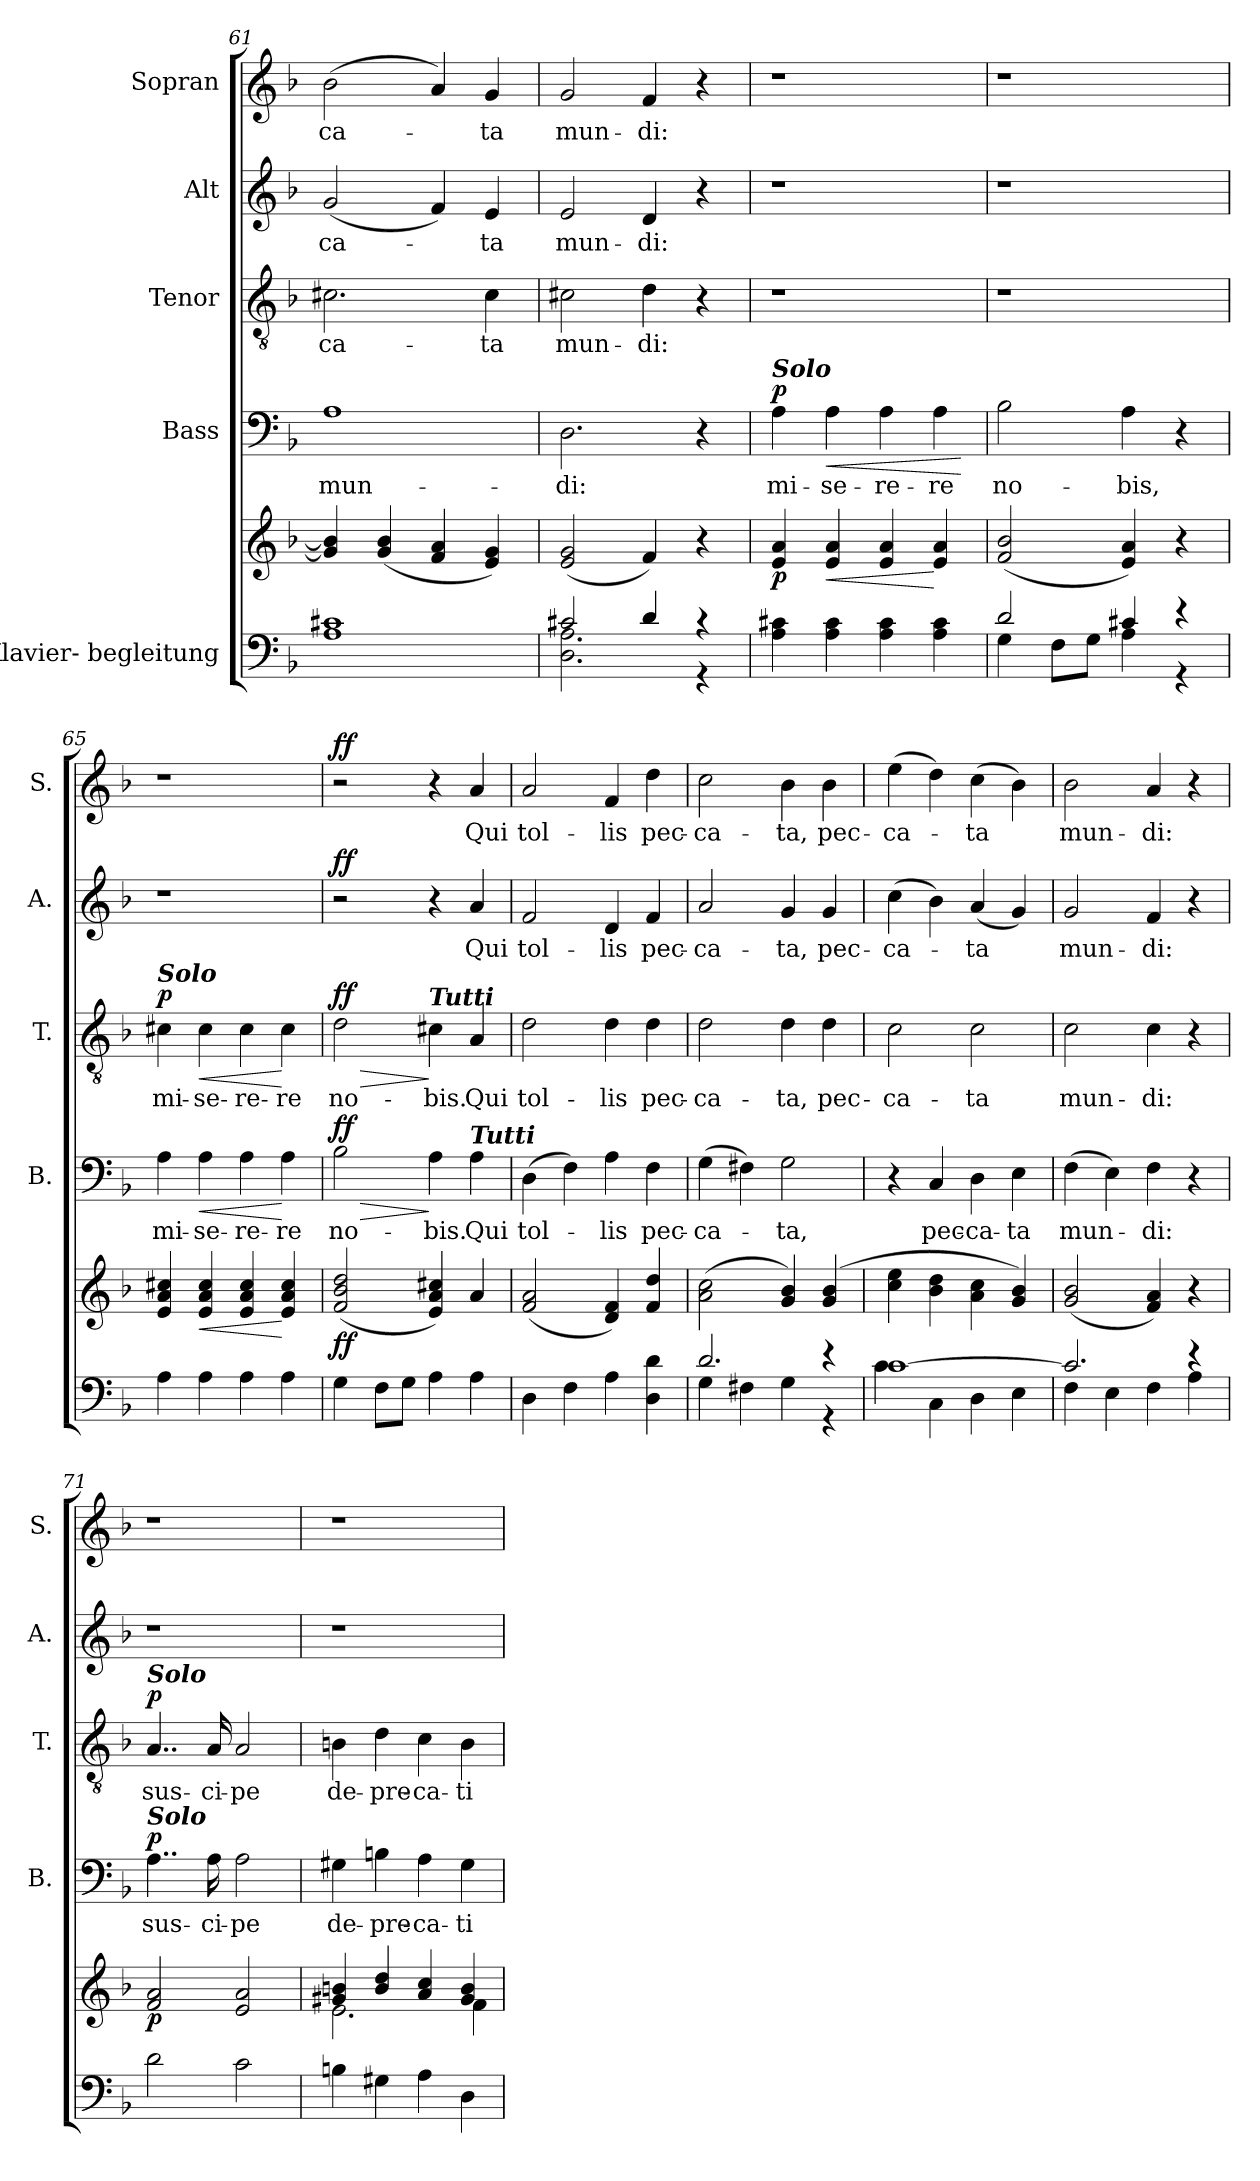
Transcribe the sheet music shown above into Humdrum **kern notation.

**kern	**kern	**dynam	**kern	**text	**dynam	**kern	**text	**dynam	**kern	**text	**dynam	**kern	**text	**dynam
*part5	*part5	*part5	*part4	*part4	*part4	*part3	*part3	*part3	*part2	*part2	*part2	*part1	*part1	*part1
*staff6	*staff5	*staff5/6	*staff4	*staff4	*staff4	*staff3	*staff3	*staff3	*staff2	*staff2	*staff2	*staff1	*staff1	*staff1
*I"Klavier- begleitung	*	*	*I"Bass	*	*	*I"Tenor	*	*	*I"Alt	*	*	*I"Sopran	*	*
*	*	*	*I'B.	*	*	*I'T.	*	*	*I'A.	*	*	*I'S.	*	*
*clefF4	*clefG2	*	*clefF4	*	*	*clefGv2	*	*	*clefG2	*	*	*clefG2	*	*
*k[b-]	*k[b-]	*	*k[b-]	*	*	*k[b-]	*	*	*k[b-]	*	*	*k[b-]	*	*
=61	=61	=61	=61	=61	=61	=61	=61	=61	=61	=61	=61	=61	=61	=61
*^	*	*	*	*	*	*	*	*	*	*	*	*	*	*
1c#X	1A	4g/] 4b-/]	.	1A	mun-	.	2.c#X\	-ca-	.	(2g/	-ca-	.	(>2b-\	-ca-	.
.	.	(4g/ 4b-/	.	.	.	.	.	.	.	.	.	.	.	.	.
.	.	4f/ 4a/	.	.	.	.	.	.	.	4f/)	.	.	4a/)	.	.
.	.	4e/ 4g/)	.	.	.	.	4c#\	-ta	.	4e/	-ta	.	4g/	-ta	.
=62	=62	=62	=62	=62	=62	=62	=62	=62	=62	=62	=62	=62	=62	=62	=62
2c#X/	2.D\ 2.A\	(2e/ 2g/	.	2.D\	-di:	.	2c#X\	mun-	.	2e/	mun-	.	2g/	mun-	.
4d/	.	4f/)	.	.	.	.	4d\	-di:	.	4d/	-di:	.	4f/	-di:	.
4r	4r	4r	.	4r	.	.	4r	.	.	4r	.	.	4r	.	.
=63	=63	=63	=63	=63	=63	=63	=63	=63	=63	=63	=63	=63	=63	=63	=63
!	!	!	!	!LO:TX:a:Bi:t=Solo	!	!	!	!	!	!	!	!	!	!	!
!	!	!	!LO:DY:b	!	!	!LO:DY:a	!	!	!	!	!	!	!	!	!
*v	*v	*	*	*	*	*	*	*	*	*	*	*	*	*	*
4A\ 4c#X\	4e/ 4a/	p	4A\	mi-	p	1r	.	.	1r	.	.	1r	.	.
!	!	!LO:HP:b	!	!	!LO:HP:b	!	!	!	!	!	!	!	!	!
4A\ 4c#\	4e/ 4a/	<	4A\	-se-	<	.	.	.	.	.	.	.	.	.
4A\ 4c#\	4e/ 4a/	.	4A\	-re-	.	.	.	.	.	.	.	.	.	.
4A\ 4c#\	4e/ 4a/	[	4A\	-re	.	.	.	.	.	.	.	.	.	.
.	.	.	.	.	[	.	.	.	.	.	.	.	.	.
=64	=64	=64	=64	=64	=64	=64	=64	=64	=64	=64	=64	=64	=64	=64
*^	*	*	*	*	*	*	*	*	*	*	*	*	*	*
2d/	4G\	(2f/ 2b-/	.	2B-\	no-	.	1r	.	.	1r	.	.	1r	.	.
.	8F\L	.	.	.	.	.	.	.	.	.	.	.	.	.	.
.	8G\J	.	.	.	.	.	.	.	.	.	.	.	.	.	.
4c#X/	4A\	4e/ 4a/)	.	4A\	-bis,	.	.	.	.	.	.	.	.	.	.
4r	4r	4r	.	4r	.	.	.	.	.	.	.	.	.	.	.
=65	=65	=65	=65	=65	=65	=65	=65	=65	=65	=65	=65	=65	=65	=65	=65
!	!	!	!	!	!	!	!LO:TX:a:Bi:t=Solo	!	!	!	!	!	!	!	!
!	!	!	!	!	!	!	!	!	!LO:DY:a	!	!	!	!	!	!
*v	*v	*	*	*	*	*	*	*	*	*	*	*	*	*	*
4A\	4e/ 4a/ 4cc#X/	.	4A\	mi-	.	4c#X\	mi-	p	1r	.	.	1r	.	.
!	!	!LO:HP:b	!	!	!LO:HP:b	!	!	!LO:HP:b	!	!	!	!	!	!
4A\	4e/ 4a/ 4cc#/	<	4A\	-se-	<	4c#\	-se-	<	.	.	.	.	.	.
4A\	4e/ 4a/ 4cc#/	.	4A\	-re-	.	4c#\	-re-	.	.	.	.	.	.	.
4A\	4e/ 4a/ 4cc#/	[	4A\	-re	[	4c#\	-re	[	.	.	.	.	.	.
=66	=66	=66	=66	=66	=66	=66	=66	=66	=66	=66	=66	=66	=66	=66
!	!	!LO:DY:b	!	!	!LO:HP:b	!	!	!LO:HP:b	!	!	!	!	!	!
!	!	!	!	!	!LO:DY:n=1:a	!	!	!LO:DY:n=1:a	!	!	!LO:DY:a	!	!	!LO:DY:a
4G\	(2f/ 2b-/ 2dd/	ff	2B-\	no-	> ff	2d\	no-	> ff	2r	.	ff	2r	.	ff
8F\L	.	.	.	.	.	.	.	.	.	.	.	.	.	.
8G\J	.	.	.	.	.	.	.	.	.	.	.	.	.	.
!	!	!	!	!	!	!LO:TX:a:Bi:t=Tutti	!	!	!	!	!	!	!	!
4A\	4e/ 4a/ 4cc#X/)	.	4A\	-bis.	]	4c#X\	-bis.	]	4r	.	.	4r	.	.
!	!	!	!LO:TX:a:Bi:t=Tutti	!	!	!	!	!	!	!	!	!	!	!
4A\	4a/	.	4A\	Qui	.	4A/	Qui	.	4a/	Qui	.	4a/	Qui	.
!!LO:LB:g=z
=67	=67	=67	=67	=67	=67	=67	=67	=67	=67	=67	=67	=67	=67	=67
4D\	(2f/ 2a/	.	(>4D\	tol-	.	2d\	tol-	.	2f/	tol-	.	2a/	tol-	.
4F\	.	.	4F\)	.	.	.	.	.	.	.	.	.	.	.
4A\	4d/ 4f/)	.	4A\	-lis	.	4d\	-lis	.	4d/	-lis	.	4f/	-lis	.
4D\ 4d\	4f/ 4dd/	.	4F\	pec-	.	4d\	pec-	.	4f/	pec-	.	4dd\	pec-	.
=68	=68	=68	=68	=68	=68	=68	=68	=68	=68	=68	=68	=68	=68	=68
*^	*	*	*	*	*	*	*	*	*	*	*	*	*	*
2.d/	4G\	(>2a\ 2cc\	.	(>4G\	-ca-	.	2d\	-ca-	.	2a/	-ca-	.	2cc\	-ca-	.
.	4F#X\	.	.	4F#X\)	.	.	.	.	.	.	.	.	.	.	.
.	4G\	4g/ 4b-/)	.	2G\	-ta,	.	4d\	-ta,	.	4g/	-ta,	.	4b-\	-ta,	.
4r	4r	(>4g/ 4b-/	.	.	.	.	4d\	pec-	.	4g/	pec-	.	4b-\	pec-	.
=69	=69	=69	=69	=69	=69	=69	=69	=69	=69	=69	=69	=69	=69	=69	=69
[1c	4c\	4cc\ 4ee\	.	4r	.	.	2c\	-ca-	.	(>4cc\	-ca-	.	(>4ee\	-ca-	.
.	4C\	4b-\ 4dd\	.	4C/	pec-	.	.	.	.	4b-\)	.	.	4dd\)	.	.
.	4D\	4a\ 4cc\	.	4D\	-ca-	.	2c\	-ta	.	(4a/	-ta	.	(>4cc\	-ta	.
.	4E\	4g/ 4b-/)	.	4E\	-ta	.	.	.	.	4g/)	.	.	4b-\)	.	.
=70	=70	=70	=70	=70	=70	=70	=70	=70	=70	=70	=70	=70	=70	=70	=70
2.c/]	4F\	(2g/ 2b-/	.	(>4F\	mun-	.	2c\	mun-	.	2g/	mun-	.	2b-\	mun-	.
.	4E\	.	.	4E\)	.	.	.	.	.	.	.	.	.	.	.
.	4F\	4f/ 4a/)	.	4F\	-di:	.	4c\	-di:	.	4f/	-di:	.	4a/	-di:	.
4re	4A\	4r	.	4r	.	.	4r	.	.	4r	.	.	4r	.	.
=71	=71	=71	=71	=71	=71	=71	=71	=71	=71	=71	=71	=71	=71	=71	=71
!	!	!	!	!	!	!	!LO:TX:a:Bi:t=Solo	!	!	!	!	!	!	!	!
!	!	!	!	!LO:TX:a:Bi:t=Solo	!	!	!	!	!	!	!	!	!	!	!
!	!	!	!LO:DY:b	!	!	!LO:DY:a	!	!	!LO:DY:a	!	!	!	!	!	!
*v	*v	*	*	*	*	*	*	*	*	*	*	*	*	*	*
2d\	2f/ 2a/	p	4..A\	sus-	p	4..A/	sus-	p	1r	.	.	1r	.	.
.	.	.	16A\	-ci-	.	16A/	-ci-	.	.	.	.	.	.	.
2c\	2e/ 2a/	.	2A\	-pe	.	2A/	-pe	.	.	.	.	.	.	.
=72	=72	=72	=72	=72	=72	=72	=72	=72	=72	=72	=72	=72	=72	=72
*	*^	*	*	*	*	*	*	*	*	*	*	*	*	*
4Bn\	4g#X/ 4bn/	2.e\	.	4G#X\	de-	.	4Bn\	de-	.	1r	.	.	1r	.	.
4G#X\	4b/ 4dd/	.	.	4Bn\	-pre-	.	4d\	-pre-	.	.	.	.	.	.	.
4A\	4a/ 4cc/	.	.	4A\	-ca-	.	4c\	-ca-	.	.	.	.	.	.	.
4D\	4g#/ 4b/	4f\	.	4G#\	-ti-	.	4B\	-ti-	.	.	.	.	.	.	.
*	*v	*v	*	*	*	*	*	*	*	*	*	*	*	*	*
=	=	=	=	=	=	=	=	=	=	=	=	=	=	=
*-	*-	*-	*-	*-	*-	*-	*-	*-	*-	*-	*-	*-	*-	*-
